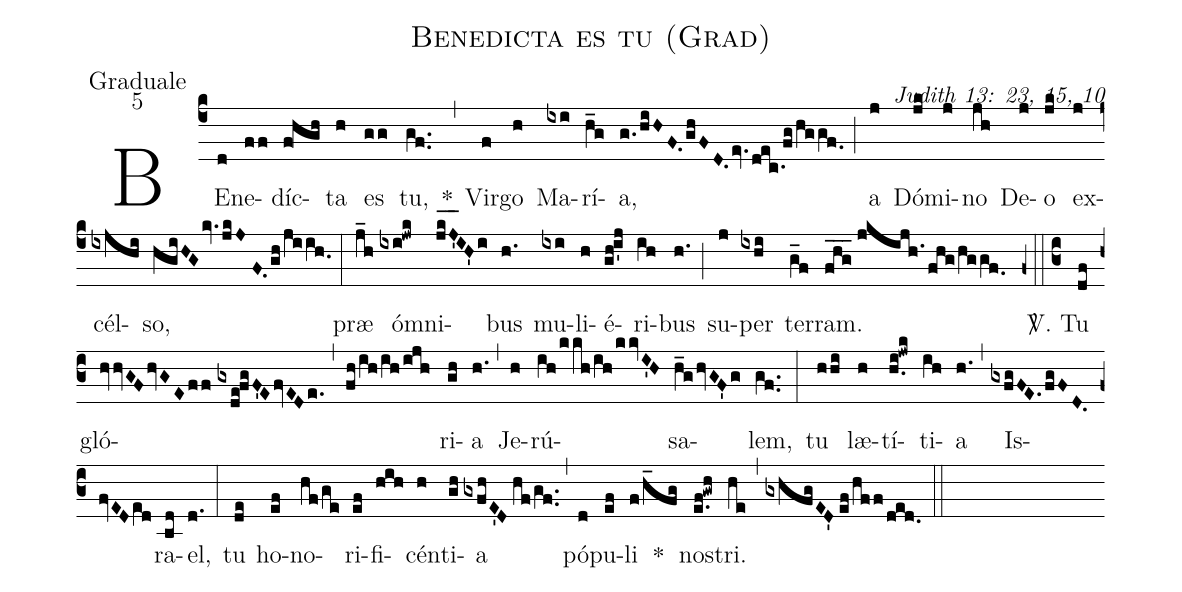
name: Benedicta es tu (Grad);
office-part: Graduale;
mode: 5;
commentary: Judith 13: 23, 15, 10;
%%
(c4) BE(d)ne(ff)díc(f!hgh)ta(h) es(gg) tu,(gf..) *(,) Vir(f)go(h) Ma(ixi)rí(h_g)a,(g./hiHF.ghFD.ev.dec./[-0.5]fg/hggf.0) (;) a(j) Dó(jk)mi(j)no(jh) De(j)o(jk) ex(j)cél(ixjhi)so,(hgiHGkv.jkJ//F.0gh/jiih.0) (:)
præ(j_h) óm(ixi!jwk)ni(jk_[hl:1]J'_[hl:1]IH'i)bus(h.) mu(ixi)li(h)é(gh!i'j)ri(ih)bus(h.) (;) su(j)per(ixhi) ter(g_f)ram.(fhg___//jkijh.fhg/hggf.0) (z0::c3)
<sp>V/</sp>. Tu(df) gló(hvvGFhvGEff//gxde!fgF'EfvEDe.)(,)(fh/ih/ih/ijh)ri(gh)a(h.) (,) Je(h)rú(ih/kkh/ih/kkvI'H)sa(h_ghvGF'g)lem,(gf..) (:)
tu(hhi) læ(h)tí(h.i!jwk)ti(ih)a(h.) (,) Is(gxfgFE.fgFD.fvEDe[ll:1]d)ra(bd)el,(d.) (:)
tu(de) ho(ef)no(hf/ge)ri(ef)fi(hih)cén(h)ti(gh)a(gxfhE'D//hf/gf..) (,) pó(d)pu(ef)li(f/h_fg) *()
nos(e.f!gwh)tri.(he) (,) (gxhfgED'//ef/!hf/!f/ded.) (::)
